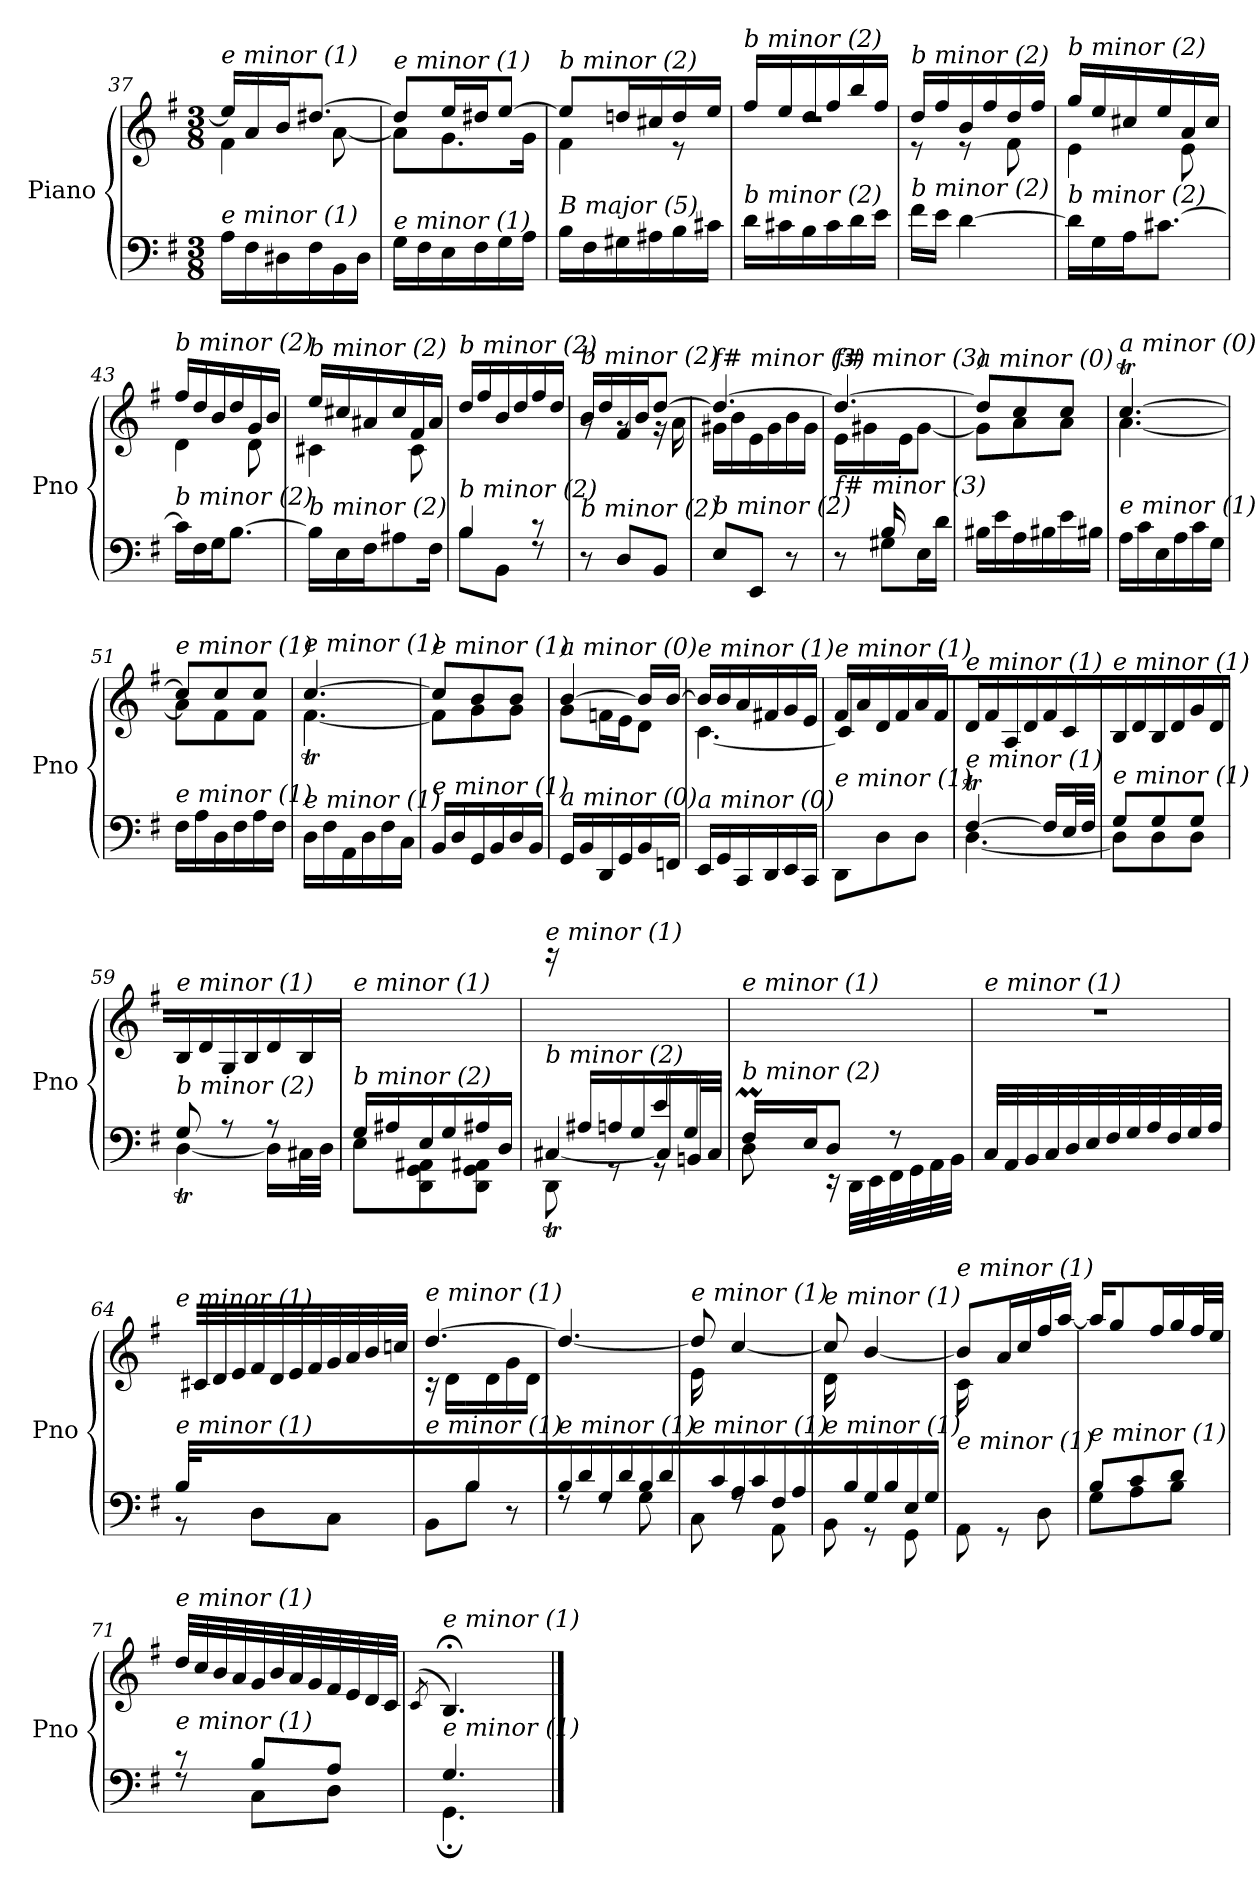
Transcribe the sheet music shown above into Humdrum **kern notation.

**kern	**kern
*part1	*part1
*staff2	*staff1
*I"Piano	*
*I'Pno	*
!!LO:LB:g=z
*clefF4	*clefG2
*k[f#]	*k[f#]
*M3/8	*M3/8
=37	=37
*	*^
!	!LO:TX:i:t=e minor (1)	!
!LO:TX:i:t=e minor (1)	!	!
16A\LL	16ee/LL]	4f#\
16F#\	16a/	.
16D#X\	16b/J	.
16F#\	[8.dd#X/J	.
16BB\	.	[8a\
16D#\JJ	.	.
=38	=38	=38
!	!LO:TX:i:t=e minor (1)	!
!LO:TX:i:t=e minor (1)	!	!
16G\LL	8dd#/L]	8a\L]
16F#\	.	.
16E\	16ee/L	8.g\
16F#\	16dd#X/J	.
16G\	[8ee/J	.
16A\JJ	.	16g\Jk
=39	=39	=39
!	!LO:TX:i:t=b minor (2)	!
!LO:TX:i:t=B major (5)	!	!
16B\LL	8ee/L]	4f#\
16F#\	.	.
16G#X\	16ddn/L	.
16A#X\	16cc#X/	.
16B\	16dd/	8r
16c#X\JJ	16ee/JJ	.
=40	=40	=40
!	!LO:TX:i:t=b minor (2)	!
!LO:TX:i:t=b minor (2)	!	!
16d\LL	16ff#/LL	4.rdd
16c#X\	16ee/	.
16B\	16dd/	.
16c#\	16ff#/	.
16d\	16bb/	.
16e\JJ	16ff#/JJ	.
=41	=41	=41
!	!LO:TX:i:t=b minor (2)	!
!LO:TX:i:t=b minor (2)	!	!
16f#\LL	16dd/LL	8r
16e\JJ	16ff#/	.
[4d\	16b/	8r
.	16ff#/	.
.	16dd/	8f#\
.	16ff#/JJ	.
=42	=42	=42
!	!LO:TX:i:t=b minor (2)	!
!LO:TX:i:t=b minor (2)	!	!
16d\LL]	16gg/LL	4e\
16G\	16ee/	.
16A\J	16cc#X/	.
[8.c#X\J	16ee/	.
.	16a/	8e\
.	16cc#/JJ	.
!!LO:LB:g=z	!!
=43	=43	=43
!	!LO:TX:i:t=b minor (2)	!
!LO:TX:i:t=b minor (2)	!	!
16c#\LL]	16ff#/LL	4d\
16F#\	16dd/	.
16G\J	16b/	.
[8.B\J	16dd/	.
.	16g/	8d\
.	16b/JJ	.
=44	=44	=44
!	!LO:TX:i:t=b minor (2)	!
!LO:TX:i:t=b minor (2)	!	!
16B\LL]	16ee/LL	4c#X\
16E\	16cc#X/	.
16F#\J	16a#X/	.
8A#X\	16cc#/	.
.	16f#/	8c#\
16F#\Jk	16a#/JJ	.
*	*v	*v
=45	=45
*^	*
!	!	!LO:TX:i:t=b minor (2)
!LO:TX:i:t=b minor (2)	!	!
4B/	8B\L	16dd/LL
.	.	16ff#/
.	8BB\J	16b/
.	.	16dd/
8r	8rF	16ff#/
.	.	16dd/JJ
*v	*v	*
=46	=46
*	*^
!	!LO:TX:i:t=b minor (2)	!
!LO:TX:i:t=b minor (2)	!	!
8r	16b/LL	8rg
.	16dd/	.
8D/L	16f#/	8rg
.	16b/J	.
8BB/J	[8dd/J	16r
.	.	16a\
=47	=47	=47
!	!LO:TX:i:t=f# minor (3)	!
!LO:TX:i:t=b minor (2)	!	!
8E/L	4.dd/_	16g#X\LL
.	.	16b\
8EE/J	.	16e\
.	.	16g#\
8r	.	16b\
.	.	16g#\JJ
=48	=48	=48
*^	*	*
!	!	!LO:TX:i:t=f# minor (3)	!
!LO:TX:i:t=f# minor (3)	!	!	!
8ryy	8r	4.dd/_	16e\LL
.	.	.	16g#X\
16B/	8G#X\L	.	16ryy
8.ryy	.	.	16e\J
.	16E\L	.	[8g#\J
.	16d\JJ	.	.
!!LO:LB:g=z	!!
=49	=49	=49	=49
!	!	!LO:TX:i:t=a minor (0)	!
!LO:TX:i:t=c# minor (4)	!	!	!
*v	*v	*	*
16B#Xi\LL	8dd/L]	8g#\L]
16e\	.	.
16A\	8cc/	8a\
16B#Xi\	.	.
16e\	8cc/J	8a\J
16B#Xi\JJ	.	.
=50	=50	=50
!	!LO:TX:i:t=a minor (0)	!
!LO:TX:i:t=e minor (1)	!	!
16A\LL	[4.ccT/	[4.a\
16c\	.	.
16E\	.	.
16A\	.	.
16c\	.	.
16G\JJ	.	.
=51	=51	=51
!	!LO:TX:i:t=e minor (1)	!
!LO:TX:i:t=e minor (1)	!	!
16F#\LL	8cc/L]	8a\L]
16A\	.	.
16D\	8cc/	8f#\
16F#\	.	.
16A\	8cc/J	8f#\J
16F#\JJ	.	.
=52	=52	=52
!	!LO:TX:i:t=e minor (1)	!
!LO:TX:i:t=e minor (1)	!	!
16D\LL	[4.cc/	[4.f#t\
16F#\	.	.
16AA\	.	.
16D\	.	.
16F#\	.	.
16C\JJ	.	.
=53	=53	=53
!	!LO:TX:i:t=e minor (1)	!
!LO:TX:i:t=e minor (1)	!	!
16BB/LL	8cc/L]	8f#\L]
16D/	.	.
16GG/	8b/	8g\
16BB/	.	.
16D/	8b/J	8g\J
16BB/JJ	.	.
=54	=54	=54
!	!LO:TX:i:t=a minor (0)	!
!LO:TX:i:t=a minor (0)	!	!
16GG/LL	[4b/	8g\L
16BB/	.	.
16DD/	.	16fn\L
16GG/	.	16e\J
16BB/	16b/LL]	8d\J
16FFn/JJ	[16b/JJ	.
!!LO:LB:g=z	!!
=55	=55	=55
!	!LO:TX:i:t=e minor (1)	!
!LO:TX:i:t=a minor (0)	!	!
16EE/LL	16b/LL]	[4.c\
16GG/	16b/	.
16CC/	16a/	.
16DD/	16f#X/	.
16EE/	16g/	.
16CC/JJ	16e/JJ	.
=56	=56	=56
*^	*	*
!	!	!LO:TX:i:t=e minor (1)	!
!LO:TX:i:t=e minor (1)	!	!	!
8ryy	8DD\L	16f#/LL	8c\L]
.	.	16a/	.
8F#/	8D\	16d/	4ryy
.	.	16f#/	.
8F#/J	8D\J	16a/	.
.	.	16f#/JJ	.
*	*	*v	*v
=57	=57	=57
!	!	!LO:TX:i:t=e minor (1)
!LO:TX:i:t=e minor (1)	!	!
[4F#t/	[4.D\	16d/LL
.	.	16f#/
.	.	16A/
.	.	16d/
16F#/LL]	.	16f#/
32E/L	.	16c/JJ
32F#/JJJ	.	.
=58	=58	=58
!	!	!LO:TX:i:t=e minor (1)
!LO:TX:i:t=e minor (1)	!	!
8G/L	8D\L]	16B/LL
.	.	16d/
8G/	8D\	16B/
.	.	16d/
8G/J	8D\J	16g/
.	.	16d/JJ
=59	=59	=59
!	!	!LO:TX:i:t=e minor (1)
!LO:TX:i:t=b minor (2)	!	!
8G/	[4DT\	16B/LL
.	.	16d/
8r	.	16G/
.	.	16B/
8r	16D\LL]	16d/
.	32C#X\L	16B/JJ
.	32D\JJJ	.
=60	=60	=60
!	!	!LO:TX:i:t=e minor (1)
!LO:TX:i:t=b minor (2)	!	!
16G/LL	8E\L	4.ryy
16A#Xi/	.	.
16E/	8DD\ 8GG\ 8AA#Xi\	.
16G/	.	.
16A#Xi/	8DD\ 8GG\ 8AA#Xi\J	.
16D/JJ	.	.
!!LO:LB:g=z
=61	=61	=61
*	*^	*
!	!	!	!LO:TX:i:t=e minor (1)
!LO:TX:i:t=b minor (2)	!	!	!
16ryy	[4C#Xt/	8DD\	16rggg
16A#Xi/LL	.	.	4ryy
16A/	.	8rGG	.
16G/	.	.	.
16e/	16C#/LL]	8rGG	.
16G/JJ	32BBn/L	.	16ryy
.	32C#/JJJ	.	.
=62	=62	=62	=62
*	*	*	*^
!	!	!	!LO:TX:i:t=e minor (1)	!
!LO:TX:i:t=b minor (2)	!	!	!	!
16F#m/LL	8D\	64F#!yy	4.ryy	16ryy
.	.	64G!yy	.	.
.	.	32F#!yy	.	.
16E/J	.	4ryy	.	4ryy
8D/J	16r	.	.	.
.	32DD\LLL	.	.	.
.	32EE\	.	.	.
8r	32FF#\	.	.	.
.	32GG\	.	.	.
.	32AA\	16ryy	.	16ryy
.	32BB\JJJ	.	.	.
*	*v	*v	*	*
*	*	*v	*v
=63	=63	=63
!	!	!LO:TX:i:t=e minor (1)
!LO:TX:i:t=e minor (1)	!	!
*v	*v	*
32C/LLL	4.r
32AA/	.
32BB/	.
32C/	.
32D/	.
32E/	.
32F#/	.
32G/	.
32A/	.
32F#/	.
32G/	.
32A/JJJ	.
=64	=64
*^	*
!	!	!LO:TX:i:t=e minor (1)
!LO:TX:i:t=e minor (1)	!	!
32B/LLL	8rBB	32ryy
4ryy	.	32c#X/
.	.	32d/
.	.	32e/
.	8D\L	32f#/
.	.	32d/
.	.	32e/
.	.	32f#/
.	8C\J	32g/
16.ryy	.	32a/
.	.	32b/
.	.	32ccn/JJJ
=65	=65	=65
*	*	*^
!	!	!LO:TX:i:t=e minor (1)	!
!LO:TX:i:t=e minor (1)	!	!	!
8ryy	8BB\L	[4.dd/	16r
.	.	.	16d\LL
16B/	8B\J	.	16ryy
8.ryy	.	.	16d\
.	8r	.	16g\
.	.	.	16d\JJ
!!LO:PB:g=z
=66	=66	=66	=66
!	!	!LO:TX:i:t=e minor (1)	!
!LO:TX:i:t=e minor (1)	!	!	!
*	*	*v	*v
16B/LL	8rF	4.dd/_
16d/	.	.
16G/	8rF	.
16d/	.	.
16B/	8G\	.
16d/JJ	.	.
=67	=67	=67
*	*	*^
!	!	!LO:TX:i:t=e minor (1)	!
!LO:TX:i:t=e minor (1)	!	!	!
16ryy	8C\	8dd/]	16e\LL
16c/	.	.	4ryy
16A/	8rF	[4cc/	.
16c/	.	.	.
16F#/	8AA\	.	.
16A/JJ	.	.	16ryy
=68	=68	=68	=68
!	!	!LO:TX:i:t=e minor (1)	!
!LO:TX:i:t=e minor (1)	!	!	!
16ryy	8BB\	8cc/]	16d\LL
16B/	.	.	4ryy
16G/	8r	[4b/	.
16B/	.	.	.
16E/	8GG\	.	.
16G/JJ	.	.	16ryy
=69	=69	=69	=69
!	!	!LO:TX:i:t=e minor (1)	!
!LO:TX:i:t=e minor (1)	!	!	!
16ryy	8AA\	8b/L]	16c\LL
16A/	.	.	4ryy
16F#/	8r	16a/L	.
16A/	.	16cc/	.
16D/	8D\	16ff#/	.
16F#/JJ	.	[16aa/JJ	16ryy
=70	=70	=70	=70
!	!	!LO:TX:i:t=e minor (1)	!
!LO:TX:i:t=e minor (1)	!	!	!
*	*	*v	*v
8B/L	8G\L	16aa/KL]
.	.	8gg/
8c/	8A\	.
.	.	16ff#/L
8d/J	8B\J	16gg/
.	.	32ff#/L
.	.	32ee/JJJ
=71	=71	=71
!	!	!LO:TX:i:t=e minor (1)
!LO:TX:i:t=e minor (1)	!	!
8r	8rF	32dd/LLL
.	.	32cc/
.	.	32b/
.	.	32a/
8B/L	8C\L	32g/
.	.	32b/
.	.	32a/
.	.	32g/
8A/J	8D\J	32f#/
.	.	32e/
.	.	32d/
.	.	32c/JJJ
=72	=72	=72
.	.	(8qc/
*	*	*^
!	!	!LO:TX:i:t=e minor (1)	!
!LO:TX:i:t=e minor (1)	!	!	!
4.G/	4.GG;\	4.B;</)	8c!yy
.	.	.	4B!yy
*v	*v	*	*
*	*v	*v
==	==
*-	*-
